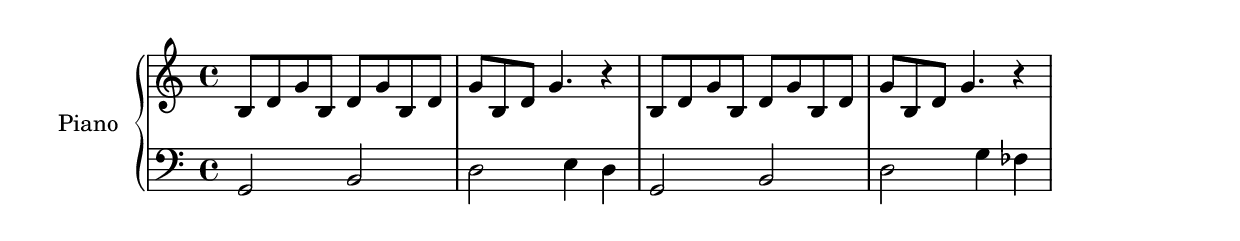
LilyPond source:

\version "2.18.2"

global = {
  \key g \major
  \time 2/2
}
right = \relative c' {
  % \global
  b8  d8  g8 b,8   d8 g8 b,8 d8
  g8  b,8 d8 g4.   r4
  b,8 d8  g8 b,8   d8 g8 b,8 d8
  g8  b,8 d8 g4.   r4
}

left = \relative c {
  % \global
  g2 b2
  d2 e4 d4
  g,2 b2 
  d2 g4 fes4
}

\score {
  \new PianoStaff \with {
    instrumentName = "Piano"
  } <<
    \new Staff = "right" \with {
      midiInstrument = "acoustic grand"
    } \right
    \new Staff = "left" \with {
      midiInstrument = "acoustic grand"
    } { \clef bass \left }
  >>
  \layout { }
  \midi {
    \tempo 4=156
  }
}
